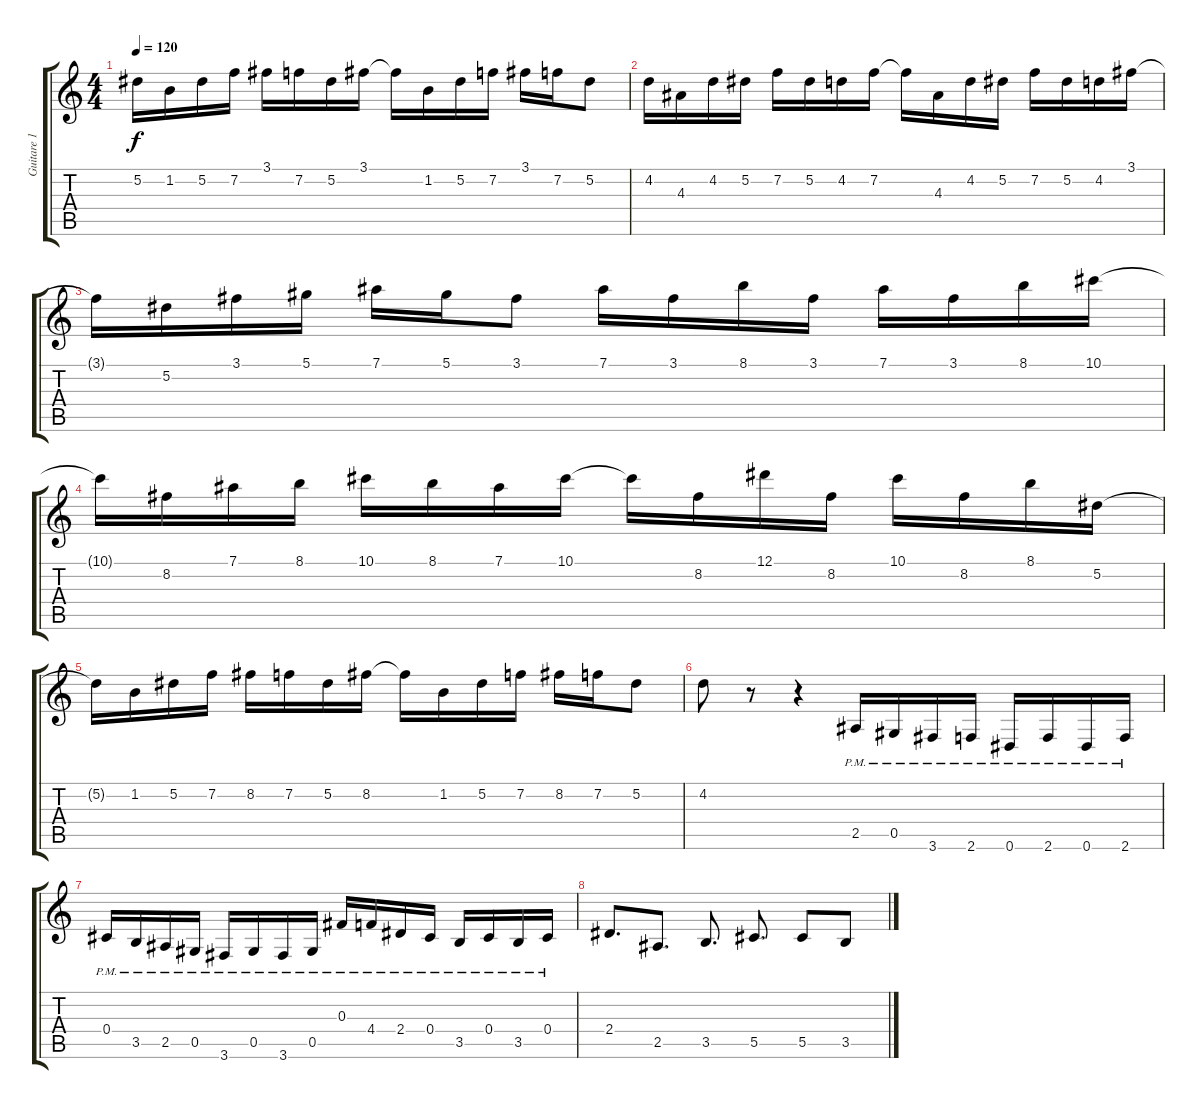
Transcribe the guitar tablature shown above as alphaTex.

\track ("Guitare 1" "Guitare 1") {instrument distortionguitar}
\staff {score tabs}
\tuning (Eb4 Bb3 Gb3 Db3 Ab2 Eb2) {hide}
\ts (4 4)
\tempo 120
\clef g2
\ks c
5.2{t}.16{dy f} 1.2.16 5.2.16 7.2.16 3.1.16 7.2.16 5.2.16 3.1.16 3.1{t}.16 1.2.16 5.2.16 7.2.16 3.1.16 7.2.16 5.2.8 |
4.2.16 4.3.16 4.2.16 5.2.16 7.2.16 5.2.16 4.2.16 7.2.16 7.2{t}.16 4.3.16 4.2.16 5.2.16 7.2.16 5.2.16 4.2.16 3.1.16 |
3.1{t}.16 5.2.16 3.1.16 5.1.16 7.1.16 5.1.16 3.1.8 7.1.16 3.1.16 8.1.16 3.1.16 7.1.16 3.1.16 8.1.16 10.1.16 |
10.1{t}.16 8.2.16 7.1.16 8.1.16 10.1.16 8.1.16 7.1.16 10.1.16 10.1{t}.16 8.2.16 12.1.16 8.2.16 10.1.16 8.2.16 8.1.16 5.2.16 |
5.2{t}.16 1.2.16 5.2.16 7.2.16 8.2.16 7.2.16 5.2.16 8.2.16 8.2{t}.16 1.2.16 5.2.16 7.2.16 8.2.16 7.2.16 5.2.8 |
4.2.8 r.8 r.4 2.5{pm}.16 0.5{pm}.16 3.6{pm}.16 2.6{pm}.16 0.6{pm}.16 2.6{pm}.16 0.6{pm}.16 2.6{pm}.16 |
0.4{pm}.16 3.5{pm}.16 2.5{pm}.16 0.5{pm}.16 3.6{pm}.16 0.5{pm}.16 3.6{pm}.16 0.5{pm}.16 0.3{pm}.16 4.4{pm}.16 2.4{pm}.16 0.4{pm}.16 3.5{pm}.16 0.4{pm}.16 3.5{pm}.16 0.4{pm}.16 |
2.4.8{d} 2.5.8{d} 3.5.8{d} 5.5.8{d} 5.5.8 3.5.8
